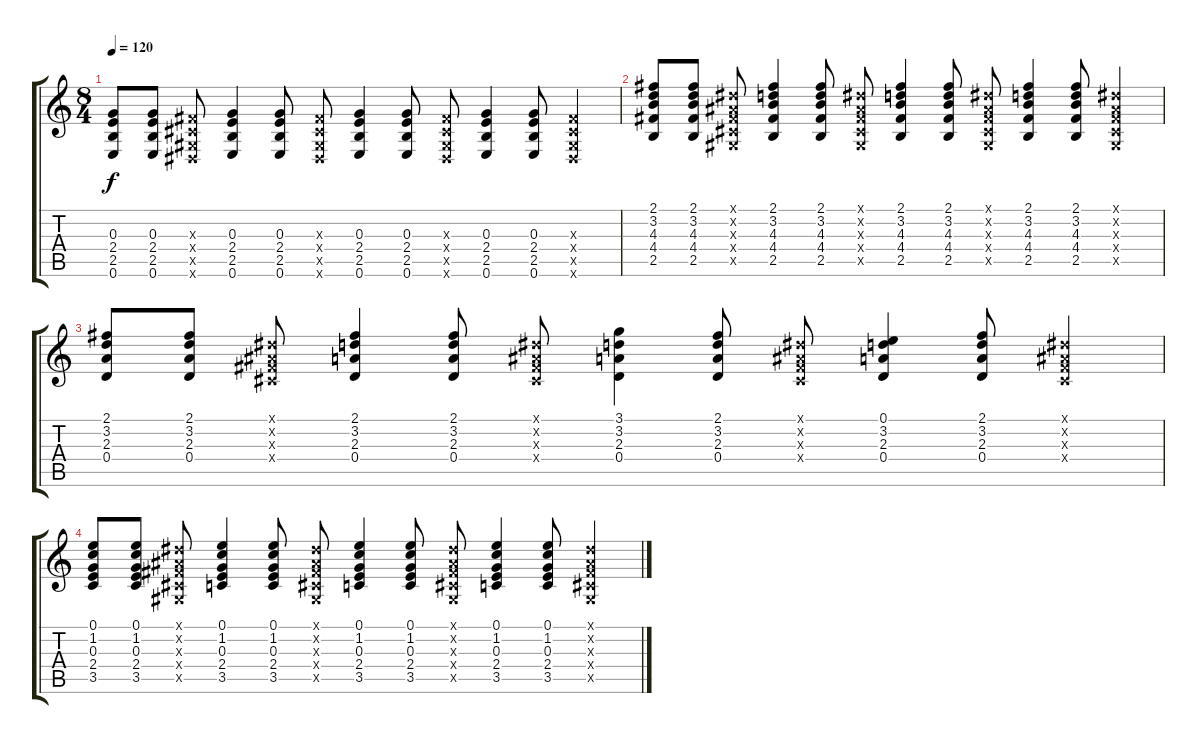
\track "" {instrument distortionguitar}
\staff {score tabs}
\tuning (E4 B3 G3 D3 A2 E2) {hide}
\ts (8 4)
\tempo 120
\clef g2
\ks c
(0.3 2.4 2.5 0.6).8{dy f} (0.3 2.4 2.5 0.6).8 (-1.3{x} -1.4{x} -1.5{x} -1.6{x}).8 (0.3 2.4 2.5 0.6).4 (0.3 2.4 2.5 0.6).8 (-1.3{x} -1.4{x} -1.5{x} -1.6{x}).8 (0.3 2.4 2.5 0.6).4 (0.3 2.4 2.5 0.6).8 (-1.3{x} -1.4{x} -1.5{x} -1.6{x}).8 (0.3 2.4 2.5 0.6).4 (0.3 2.4 2.5 0.6).8 (-1.3{x} -1.4{x} -1.5{x} -1.6{x}).4 |
(2.1 3.2 4.3 4.4 2.5).8 (2.1 3.2 4.3 4.4 2.5).8 (-1.1{x} -1.2{x} -1.3{x} -1.4{x} -1.5{x}).8 (2.1 3.2 4.3 4.4 2.5).4 (2.1 3.2 4.3 4.4 2.5).8 (-1.1{x} -1.2{x} -1.3{x} -1.4{x} -1.5{x}).8 (2.1 3.2 4.3 4.4 2.5).4 (2.1 3.2 4.3 4.4 2.5).8 (-1.1{x} -1.2{x} -1.3{x} -1.4{x} -1.5{x}).8 (2.1 3.2 4.3 4.4 2.5).4 (2.1 3.2 4.3 4.4 2.5).8 (-1.1{x} -1.2{x} -1.3{x} -1.4{x} -1.5{x}).4 |
(2.1 3.2 2.3 0.4).8 (2.1 3.2 2.3 0.4).8 (-1.1{x} -1.2{x} -1.3{x} -1.4{x}).8 (2.1 3.2 2.3 0.4).4 (2.1 3.2 2.3 0.4).8 (-1.1{x} -1.2{x} -1.3{x} -1.4{x}).8 (3.1 3.2 2.3 0.4).4 (2.1 3.2 2.3 0.4).8 (-1.1{x} -1.2{x} -1.3{x} -1.4{x}).8 (0.1 3.2 2.3 0.4).4 (2.1 3.2 2.3 0.4).8 (-1.1{x} -1.2{x} -1.3{x} -1.4{x}).4 |
(0.1 1.2 0.3 2.4 3.5).8 (0.1 1.2 0.3 2.4 3.5).8 (-1.1{x} -1.2{x} -1.3{x} -1.4{x} -1.5{x}).8 (0.1 1.2 0.3 2.4 3.5).4 (0.1 1.2 0.3 2.4 3.5).8 (-1.1{x} -1.2{x} -1.3{x} -1.4{x} -1.5{x}).8 (0.1 1.2 0.3 2.4 3.5).4 (0.1 1.2 0.3 2.4 3.5).8 (-1.1{x} -1.2{x} -1.3{x} -1.4{x} -1.5{x}).8 (0.1 1.2 0.3 2.4 3.5).4 (0.1 1.2 0.3 2.4 3.5).8 (-1.1{x} -1.2{x} -1.3{x} -1.4{x} -1.5{x}).4
